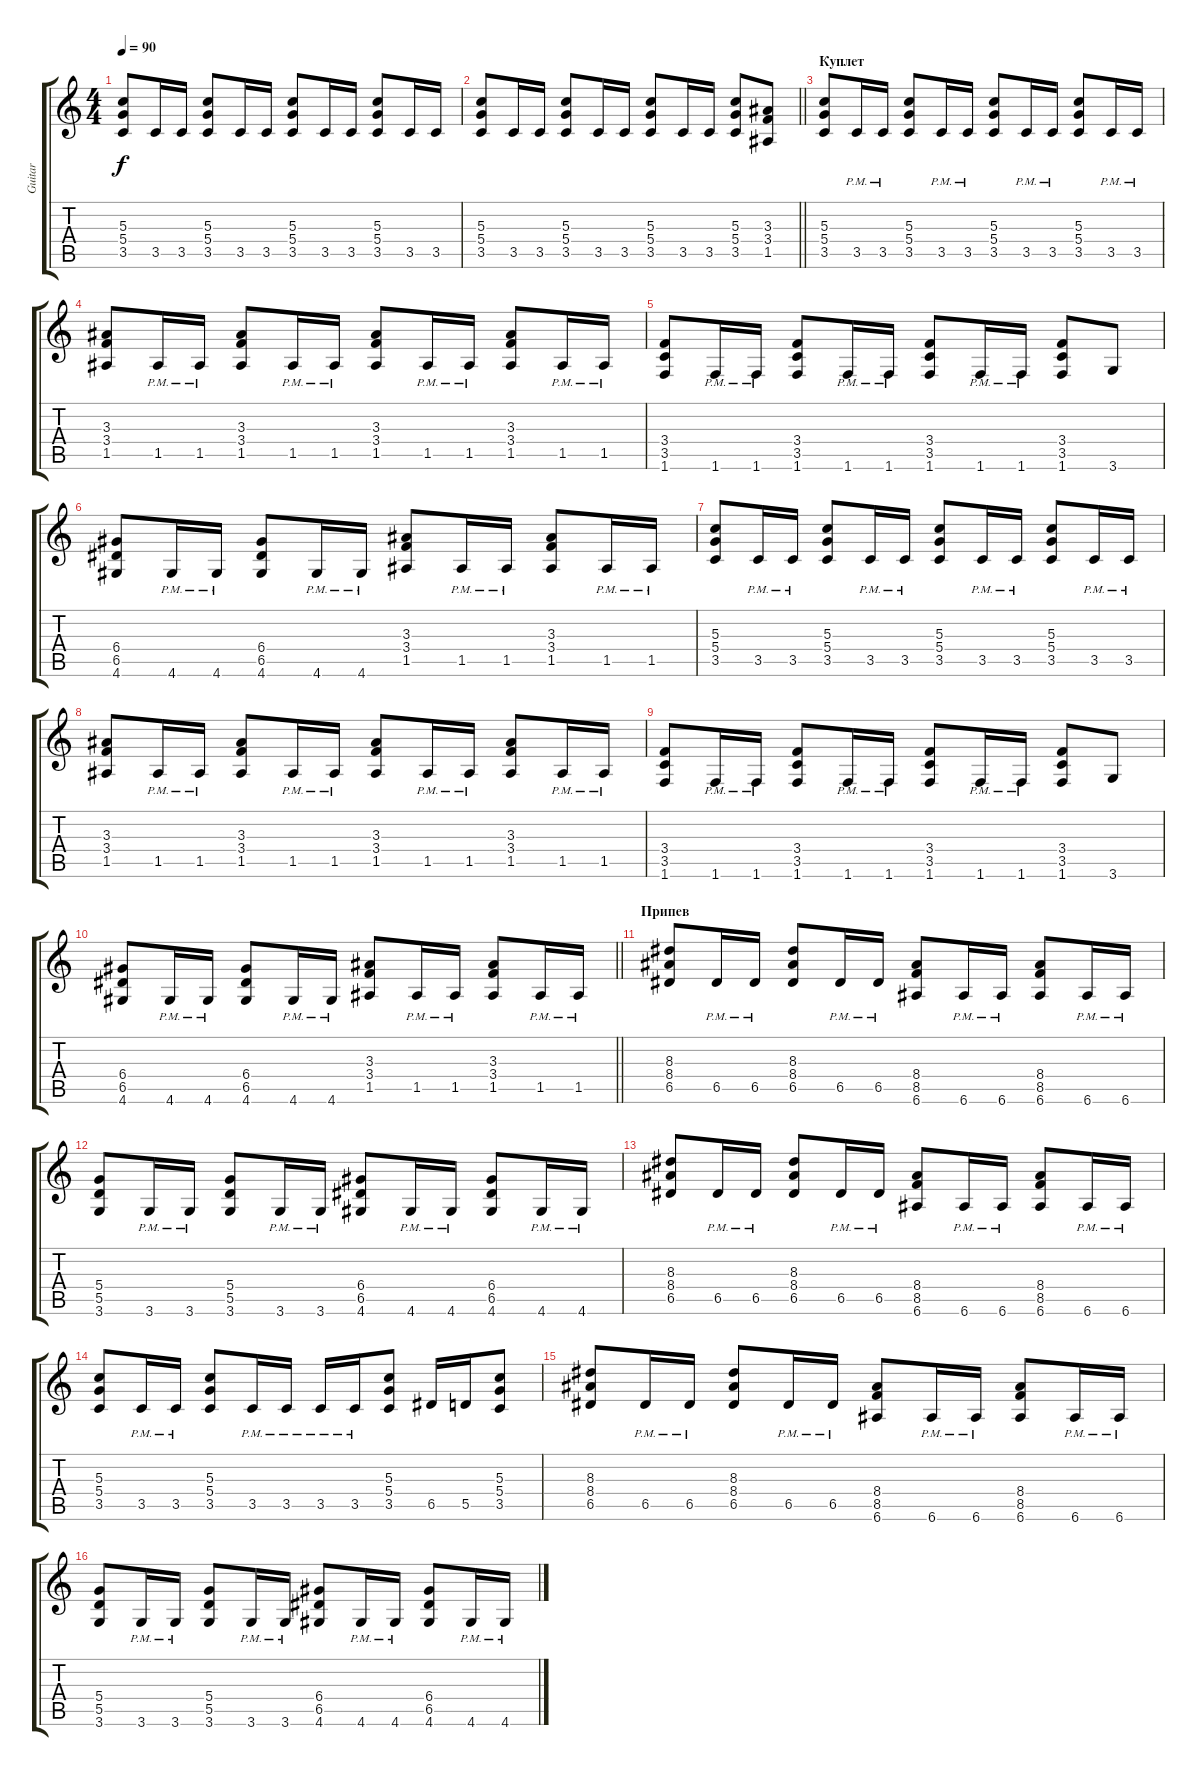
\track ("Guitar" "Guitar") {instrument distortionguitar}
\staff {score tabs}
\tuning (E4 B3 G3 D3 A2 E2) {hide}
\ts (4 4)
\tempo 90
\clef g2
\ks c
(5.3 5.4 3.5).8{dy f} 3.5.16 3.5.16 (5.3 5.4 3.5).8 3.5.16 3.5.16 (5.3 5.4 3.5).8 3.5.16 3.5.16 (5.3 5.4 3.5).8 3.5.16 3.5.16 |
\barLineRight lightlight
(5.3 5.4 3.5).8 3.5.16 3.5.16 (5.3 5.4 3.5).8 3.5.16 3.5.16 (5.3 5.4 3.5).8 3.5.16 3.5.16 (5.3 5.4 3.5).8 (3.3 3.4 1.5).8 |
\section ("" "Куплет ")
(5.3 5.4 3.5).8 3.5{pm}.16 3.5{pm}.16 (5.3 5.4 3.5).8 3.5{pm}.16 3.5{pm}.16 (5.3 5.4 3.5).8 3.5{pm}.16 3.5{pm}.16 (5.3 5.4 3.5).8 3.5{pm}.16 3.5{pm}.16 |
(3.3 3.4 1.5).8 1.5{pm}.16 1.5{pm}.16 (3.3 3.4 1.5).8 1.5{pm}.16 1.5{pm}.16 (3.3 3.4 1.5).8 1.5{pm}.16 1.5{pm}.16 (3.3 3.4 1.5).8 1.5{pm}.16 1.5{pm}.16 |
(3.4 3.5 1.6).8 1.6{pm}.16 1.6{pm}.16 (3.4 3.5 1.6).8 1.6{pm}.16 1.6{pm}.16 (3.4 3.5 1.6).8 1.6{pm}.16 1.6{pm}.16 (3.4 3.5 1.6).8 3.6.8 |
(6.4 6.5 4.6).8 4.6{pm}.16 4.6{pm}.16 (6.4 6.5 4.6).8 4.6{pm}.16 4.6{pm}.16 (3.3 3.4 1.5).8 1.5{pm}.16 1.5{pm}.16 (3.3 3.4 1.5).8 1.5{pm}.16 1.5{pm}.16 |
(5.3 5.4 3.5).8 3.5{pm}.16 3.5{pm}.16 (5.3 5.4 3.5).8 3.5{pm}.16 3.5{pm}.16 (5.3 5.4 3.5).8 3.5{pm}.16 3.5{pm}.16 (5.3 5.4 3.5).8 3.5{pm}.16 3.5{pm}.16 |
(3.3 3.4 1.5).8 1.5{pm}.16 1.5{pm}.16 (3.3 3.4 1.5).8 1.5{pm}.16 1.5{pm}.16 (3.3 3.4 1.5).8 1.5{pm}.16 1.5{pm}.16 (3.3 3.4 1.5).8 1.5{pm}.16 1.5{pm}.16 |
(3.4 3.5 1.6).8 1.6{pm}.16 1.6{pm}.16 (3.4 3.5 1.6).8 1.6{pm}.16 1.6{pm}.16 (3.4 3.5 1.6).8 1.6{pm}.16 1.6{pm}.16 (3.4 3.5 1.6).8 3.6.8 |
\barLineRight lightlight
(6.4 6.5 4.6).8 4.6{pm}.16 4.6{pm}.16 (6.4 6.5 4.6).8 4.6{pm}.16 4.6{pm}.16 (3.3 3.4 1.5).8 1.5{pm}.16 1.5{pm}.16 (3.3 3.4 1.5).8 1.5{pm}.16 1.5{pm}.16 |
\section ("" "Припев")
(8.3 8.4 6.5).8 6.5{pm}.16 6.5{pm}.16 (8.3 8.4 6.5).8 6.5{pm}.16 6.5{pm}.16 (8.4 8.5 6.6).8 6.6{pm}.16 6.6{pm}.16 (8.4 8.5 6.6).8 6.6{pm}.16 6.6{pm}.16 |
(5.4 5.5 3.6).8 3.6{pm}.16 3.6{pm}.16 (5.4 5.5 3.6).8 3.6{pm}.16 3.6{pm}.16 (6.4 6.5 4.6).8 4.6{pm}.16 4.6{pm}.16 (6.4 6.5 4.6).8 4.6{pm}.16 4.6{pm}.16 |
(8.3 8.4 6.5).8 6.5{pm}.16 6.5{pm}.16 (8.3 8.4 6.5).8 6.5{pm}.16 6.5{pm}.16 (8.4 8.5 6.6).8 6.6{pm}.16 6.6{pm}.16 (8.4 8.5 6.6).8 6.6{pm}.16 6.6{pm}.16 |
(5.3 5.4 3.5).8 3.5{pm}.16 3.5{pm}.16 (5.3 5.4 3.5).8 3.5{pm}.16 3.5{pm}.16 3.5{pm}.16 3.5{pm}.16 (5.3 5.4 3.5).8 6.5.16 5.5.16 (5.3 5.4 3.5).8 |
(8.3 8.4 6.5).8 6.5{pm}.16 6.5{pm}.16 (8.3 8.4 6.5).8 6.5{pm}.16 6.5{pm}.16 (8.4 8.5 6.6).8 6.6{pm}.16 6.6{pm}.16 (8.4 8.5 6.6).8 6.6{pm}.16 6.6{pm}.16 |
(5.4 5.5 3.6).8 3.6{pm}.16 3.6{pm}.16 (5.4 5.5 3.6).8 3.6{pm}.16 3.6{pm}.16 (6.4 6.5 4.6).8 4.6{pm}.16 4.6{pm}.16 (6.4 6.5 4.6).8 4.6{pm}.16 4.6{pm}.16
